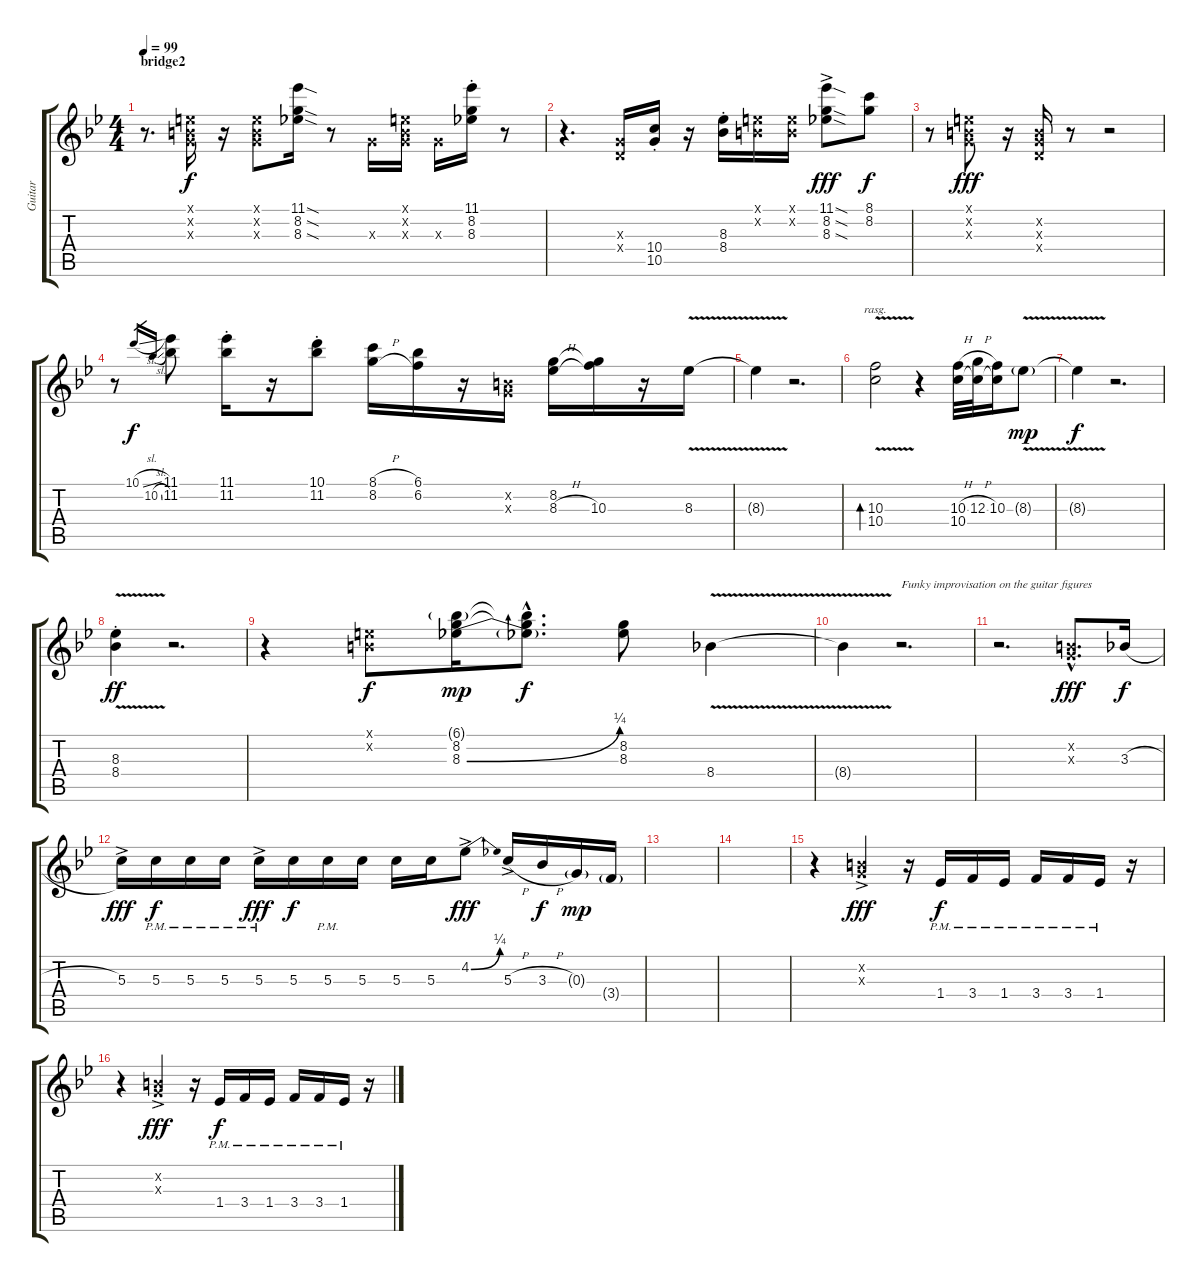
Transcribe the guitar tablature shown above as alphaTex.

\track ("Guitar" "Guitar") {instrument electricguitarjazz}
\staff {score tabs}
\tuning (E4 B3 G3 D3 A2 E2) {hide}
\ts (4 4)
\section ("" "bridge2")
\tempo 99
\clef g2
\ks bb
r.8{d dy mp} (0.1{x} 0.2{x} 0.3{x}).16{dy f} r.16 (0.1{x} 0.2{x} 0.3{x}).8 (11.1{sod} 8.2{sod} 8.3{sod}).16 r.8 0.3{x}.16 (0.1{x} 0.2{x} 0.3{x}).16 0.3{x}.16 (11.1{st} 8.2{st} 8.3{st}).16 r.8 |
r.4{d} (0.3{x} 0.4{x}).16 (10.4{st} 10.5{st}).16 r.16 (8.3{st} 8.4{st}).16 (0.1{x} 0.2{x}).16 (0.1{x} 0.2{x}).16 (11.1{sod ac} 8.2{sod} 8.3{sod}).8{dy fff} (8.1 8.2).8{dy f} |
r.8 (0.1{x} 0.2{x} 0.3{x}).8{dy fff} r.16 (0.2{x} 0.3{x} 0.4{x}).16 r.8 r.2 |
r.8 10.1{sl}.16{gr dy f} 10.2{sl}.16{gr} (11.1 11.2).8 (11.1{st} 11.2{st}).16 r.16 (10.1{st} 11.2{st}).8 (8.1{h} 8.2{h}).16 (6.1 6.2).16 r.16 (0.2{x} 0.3{x}).16 (8.2 8.3{h}).16 (8.2{t} 10.3).16 r.16 8.3{v}.16 |
8.3{t}.4 r.2{d} |
(10.3{v} 10.4{v}).2{bd 60 rasg ii} r.4 (10.3{h} 10.4).32 (12.3{h} 10.4{t}).32 (10.3 10.4{t}).16 8.3{v g}.8{dy mp} |
8.3{t}.4{dy f} r.2{d} |
(8.3{v st} 8.4{st}).4{dy ff} r.2{d} |
r.4 (0.1{x} 0.2{x}).8{dy f} (6.1{g} 8.2 8.3{be (bend 0 0 60 1)}).16{dy mp} (6.1{hac t} 8.2{hac t} 8.3{hac t}).8{d dy f} (8.2 8.3).8 8.4{v}.4 |
8.4{t}.4 r.2{d txt "Funky improvisation on the guitar figures"} |
r.2{d} (0.2{hac x} 0.3{hac x}).8{d dy fff} 3.3{h}.16{dy f} |
5.3{ac}.16{dy fff} 5.3{pm}.16{dy f} 5.3{pm}.16 5.3{pm}.16 5.3{ac pm}.16{dy fff} 5.3.16{dy f} 5.3{pm}.16 5.3.16 5.3.16 5.3.16 4.2{be (bend 0 0 60 1) ac}.8{dy fff} 5.3{h ac}.16 3.3{h}.16{dy f} 0.3{g}.16{dy mp} 3.4{g}.16 |
|
|
r.4 (0.2{ac x} 0.3{x}).4{dy fff} r.16 1.4{pm}.16{dy f} 3.4{pm}.16 1.4{pm}.16 3.4{pm}.16 3.4{pm}.16 1.4{pm}.16 r.16 |
r.4 (0.2{ac x} 0.3{x}).4{dy fff} r.16 1.4{pm}.16{dy f} 3.4{pm}.16 1.4{pm}.16 3.4{pm}.16 3.4{pm}.16 1.4{pm}.16 r.16
